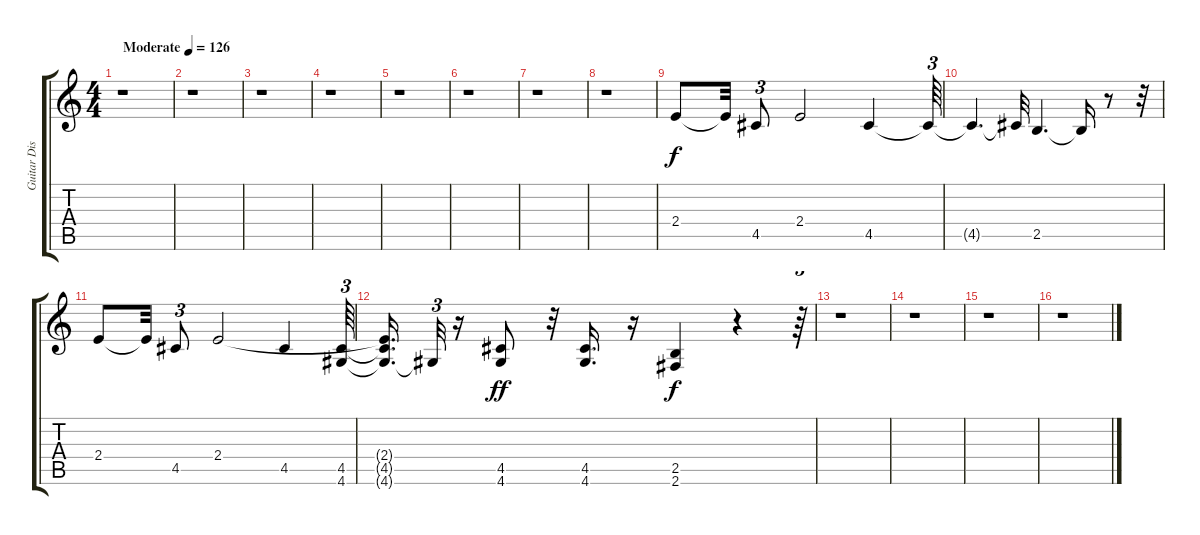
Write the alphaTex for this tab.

\track ("Guitar Distorted" "Guitar Dis") {instrument overdrivenguitar}
\staff {score tabs}
\tuning (E4 B3 G3 D3 A2 E2) {hide}
\ts (4 4)
\tempo (126 "Moderate")
\clef g2
\ks c
r.1{dy f instrument overdrivenguitar} |
r.1 |
r.1 |
r.1 |
r.1 |
r.1 |
r.1 |
r.1 |
2.4.8 2.4{t}.32 4.5.8{tu (3 2)} 2.4.2 4.5.4 4.5{t}.64{tu (3 2)} |
4.5{t}.4{d} 4.5{t}.32 2.5.4{d} 2.5{t}.16 r.8 r.32 |
2.4.8 2.4{t}.32 4.5.8{tu (3 2)} 2.4.2 4.5.4 (4.5 4.6).64{tu (3 2)} |
(2.4{t} 4.5{t} 4.6{t}).16{d} 4.6{t}.32{tu (3 2)} r.16 (4.5 4.6).8{dy ff} r.32 (4.5 4.6).16{d} r.16 (2.5 2.6).4{dy f} r.4 r.64{tu (3 2)} |
r.1 |
r.1 |
r.1 |
r.1
